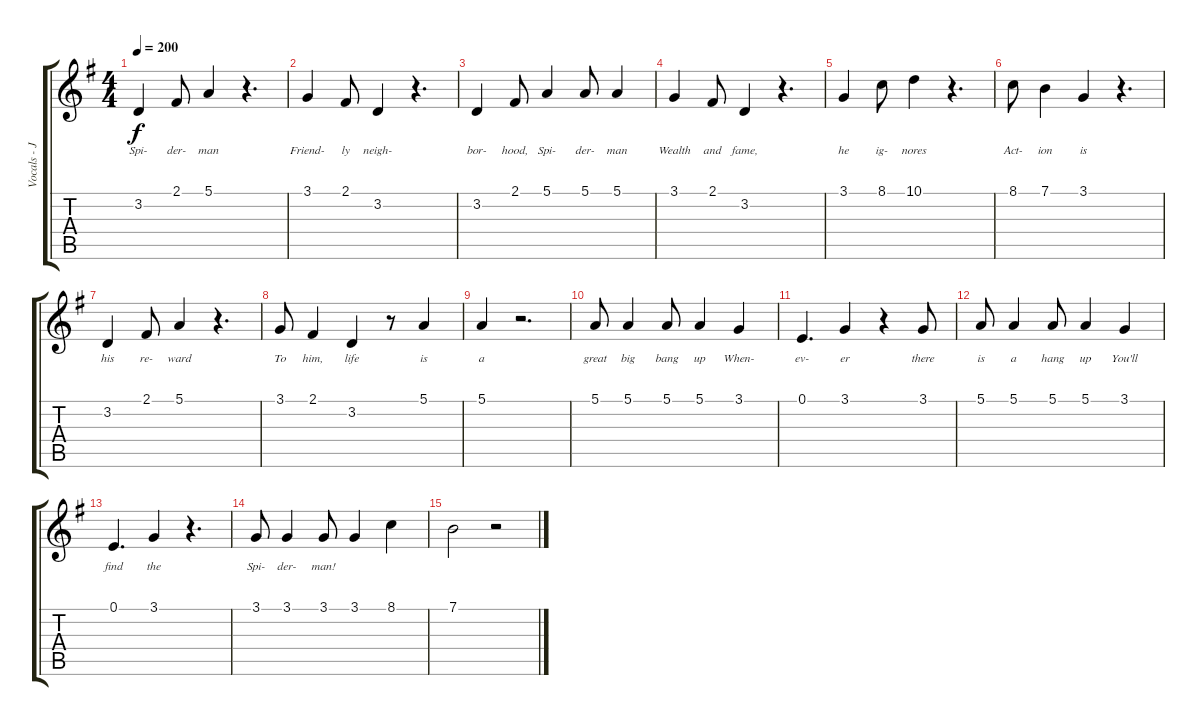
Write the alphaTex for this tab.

\track ("Vocals - Joey Ramone" "Vocals - J") {instrument oboe}
\staff {score tabs}
\tuning (E4 B3 G3 D3 A2 E2) {hide}
\ts (4 4)
\tempo 200
\clef g2
\ks g
3.2.4{lyrics (0 "Spi-") lyrics (1 "") lyrics (2 "") lyrics (3 "") lyrics (4 "") dy f} 2.1.8{lyrics (0 "der-") lyrics (1 "") lyrics (2 "") lyrics (3 "") lyrics (4 "")} 5.1.4{lyrics (0 "man") lyrics (1 "") lyrics (2 "") lyrics (3 "") lyrics (4 "")} r.4{d} |
3.1.4{lyrics (0 "Friend-") lyrics (1 "") lyrics (2 "") lyrics (3 "") lyrics (4 "")} 2.1.8{lyrics (0 "ly") lyrics (1 "") lyrics (2 "") lyrics (3 "") lyrics (4 "")} 3.2.4{lyrics (0 "neigh-") lyrics (1 "") lyrics (2 "") lyrics (3 "") lyrics (4 "")} r.4{d} |
3.2.4{lyrics (0 "bor-") lyrics (1 "") lyrics (2 "") lyrics (3 "") lyrics (4 "")} 2.1.8{lyrics (0 "hood,") lyrics (1 "") lyrics (2 "") lyrics (3 "") lyrics (4 "")} 5.1.4{lyrics (0 "Spi-") lyrics (1 "") lyrics (2 "") lyrics (3 "") lyrics (4 "")} 5.1.8{lyrics (0 "der-") lyrics (1 "") lyrics (2 "") lyrics (3 "") lyrics (4 "")} 5.1.4{lyrics (0 "man") lyrics (1 "") lyrics (2 "") lyrics (3 "") lyrics (4 "")} |
3.1.4{lyrics (0 "Wealth") lyrics (1 "") lyrics (2 "") lyrics (3 "") lyrics (4 "")} 2.1.8{lyrics (0 "and") lyrics (1 "") lyrics (2 "") lyrics (3 "") lyrics (4 "")} 3.2.4{lyrics (0 "fame,") lyrics (1 "") lyrics (2 "") lyrics (3 "") lyrics (4 "")} r.4{d} |
3.1.4{lyrics (0 "he") lyrics (1 "") lyrics (2 "") lyrics (3 "") lyrics (4 "")} 8.1.8{lyrics (0 "ig-") lyrics (1 "") lyrics (2 "") lyrics (3 "") lyrics (4 "")} 10.1.4{lyrics (0 "nores") lyrics (1 "") lyrics (2 "") lyrics (3 "") lyrics (4 "")} r.4{d} |
8.1.8{lyrics (0 "Act-") lyrics (1 "") lyrics (2 "") lyrics (3 "") lyrics (4 "")} 7.1.4{lyrics (0 "ion") lyrics (1 "") lyrics (2 "") lyrics (3 "") lyrics (4 "")} 3.1.4{lyrics (0 "is") lyrics (1 "") lyrics (2 "") lyrics (3 "") lyrics (4 "")} r.4{d} |
3.2.4{lyrics (0 "his") lyrics (1 "") lyrics (2 "") lyrics (3 "") lyrics (4 "")} 2.1.8{lyrics (0 "re-") lyrics (1 "") lyrics (2 "") lyrics (3 "") lyrics (4 "")} 5.1.4{lyrics (0 "ward") lyrics (1 "") lyrics (2 "") lyrics (3 "") lyrics (4 "")} r.4{d} |
3.1.8{lyrics (0 "To") lyrics (1 "") lyrics (2 "") lyrics (3 "") lyrics (4 "")} 2.1.4{lyrics (0 "him,") lyrics (1 "") lyrics (2 "") lyrics (3 "") lyrics (4 "")} 3.2.4{lyrics (0 "life") lyrics (1 "") lyrics (2 "") lyrics (3 "") lyrics (4 "")} r.8 5.1.4{lyrics (0 "is") lyrics (1 "") lyrics (2 "") lyrics (3 "") lyrics (4 "")} |
5.1.4{lyrics (0 "a") lyrics (1 "") lyrics (2 "") lyrics (3 "") lyrics (4 "")} r.2{d} |
5.1.8{lyrics (0 "great") lyrics (1 "") lyrics (2 "") lyrics (3 "") lyrics (4 "")} 5.1.4{lyrics (0 "big") lyrics (1 "") lyrics (2 "") lyrics (3 "") lyrics (4 "")} 5.1.8{lyrics (0 "bang") lyrics (1 "") lyrics (2 "") lyrics (3 "") lyrics (4 "")} 5.1.4{lyrics (0 "up") lyrics (1 "") lyrics (2 "") lyrics (3 "") lyrics (4 "")} 3.1.4{lyrics (0 "When-") lyrics (1 "") lyrics (2 "") lyrics (3 "") lyrics (4 "")} |
0.1.4{d lyrics (0 "ev-") lyrics (1 "") lyrics (2 "") lyrics (3 "") lyrics (4 "")} 3.1.4{lyrics (0 "er") lyrics (1 "") lyrics (2 "") lyrics (3 "") lyrics (4 "")} r.4 3.1.8{lyrics (0 "there") lyrics (1 "") lyrics (2 "") lyrics (3 "") lyrics (4 "")} |
5.1.8{lyrics (0 "is") lyrics (1 "") lyrics (2 "") lyrics (3 "") lyrics (4 "")} 5.1.4{lyrics (0 "a") lyrics (1 "") lyrics (2 "") lyrics (3 "") lyrics (4 "")} 5.1.8{lyrics (0 "hang") lyrics (1 "") lyrics (2 "") lyrics (3 "") lyrics (4 "")} 5.1.4{lyrics (0 "up") lyrics (1 "") lyrics (2 "") lyrics (3 "") lyrics (4 "")} 3.1.4{lyrics (0 "You'll") lyrics (1 "") lyrics (2 "") lyrics (3 "") lyrics (4 "")} |
0.1.4{d lyrics (0 "find") lyrics (1 "") lyrics (2 "") lyrics (3 "") lyrics (4 "")} 3.1.4{lyrics (0 "the") lyrics (1 "") lyrics (2 "") lyrics (3 "") lyrics (4 "")} r.4{d} |
3.1.8{lyrics (0 "Spi-") lyrics (1 "") lyrics (2 "") lyrics (3 "") lyrics (4 "")} 3.1.4{lyrics (0 "der-") lyrics (1 "") lyrics (2 "") lyrics (3 "") lyrics (4 "")} 3.1.8{lyrics (0 "man!") lyrics (1 "") lyrics (2 "") lyrics (3 "") lyrics (4 "")} 3.1.4 8.1.4 |
7.1.2 r.2
